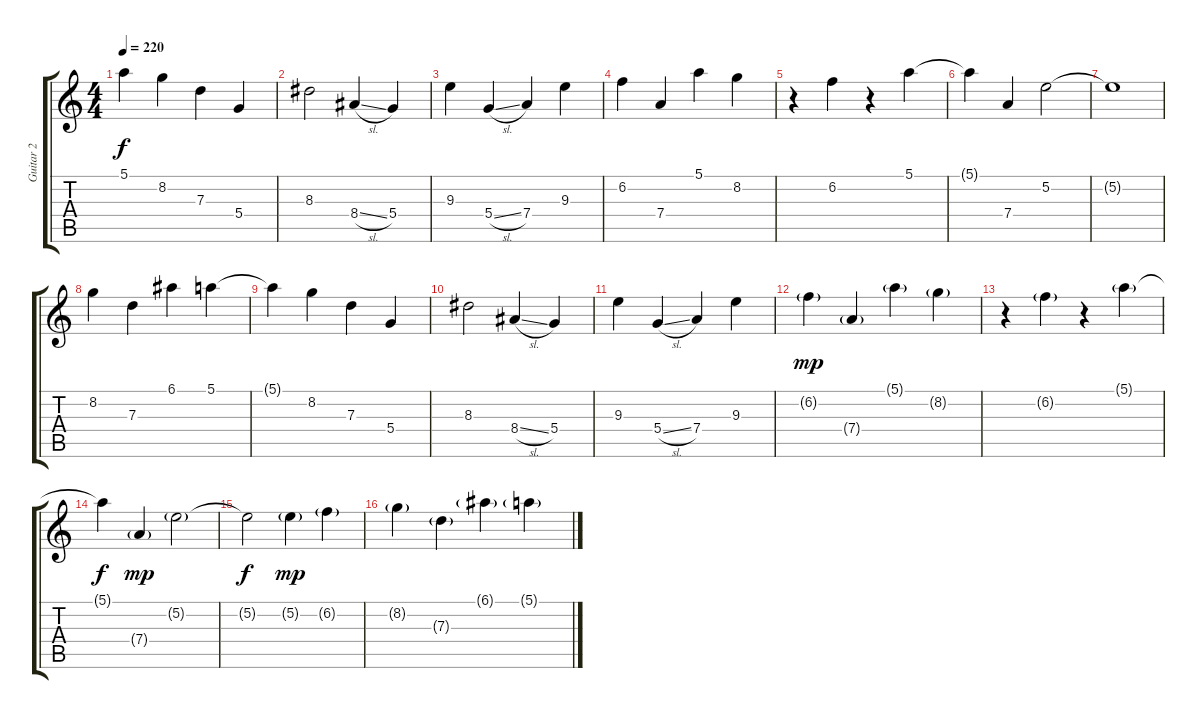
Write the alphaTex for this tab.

\track ("Guitar 2" "Guitar 2") {instrument distortionguitar}
\staff {score tabs}
\tuning (E4 B3 G3 D3 A2 D2) {hide}
\ts (4 4)
\tempo 220
\clef g2
\ks c
5.1{t}.4{dy f} 8.2.4 7.3.4 5.4.4 |
8.3.2 8.4{sl}.4 5.4.4 |
9.3.4 5.4{sl}.4 7.4.4 9.3.4 |
6.2.4 7.4.4 5.1.4 8.2.4 |
r.4 6.2.4 r.4 5.1.4 |
5.1{t}.4 7.4.4 5.2.2 |
5.2{t}.1 |
8.2.4 7.3.4 6.1.4 5.1.4 |
5.1{t}.4 8.2.4 7.3.4 5.4.4 |
8.3.2 8.4{sl}.4 5.4.4 |
9.3.4 5.4{sl}.4 7.4.4 9.3.4 |
6.2{g}.4{dy mp} 7.4{g}.4 5.1{g}.4 8.2{g}.4 |
r.4 6.2{g}.4 r.4 5.1{g}.4 |
5.1{t}.4{dy f} 7.4{g}.4{dy mp} 5.2{g}.2 |
5.2{t}.2{dy f} 5.2{g}.4{dy mp} 6.2{g}.4 |
8.2{g}.4 7.3{g}.4 6.1{g}.4 5.1{g}.4
